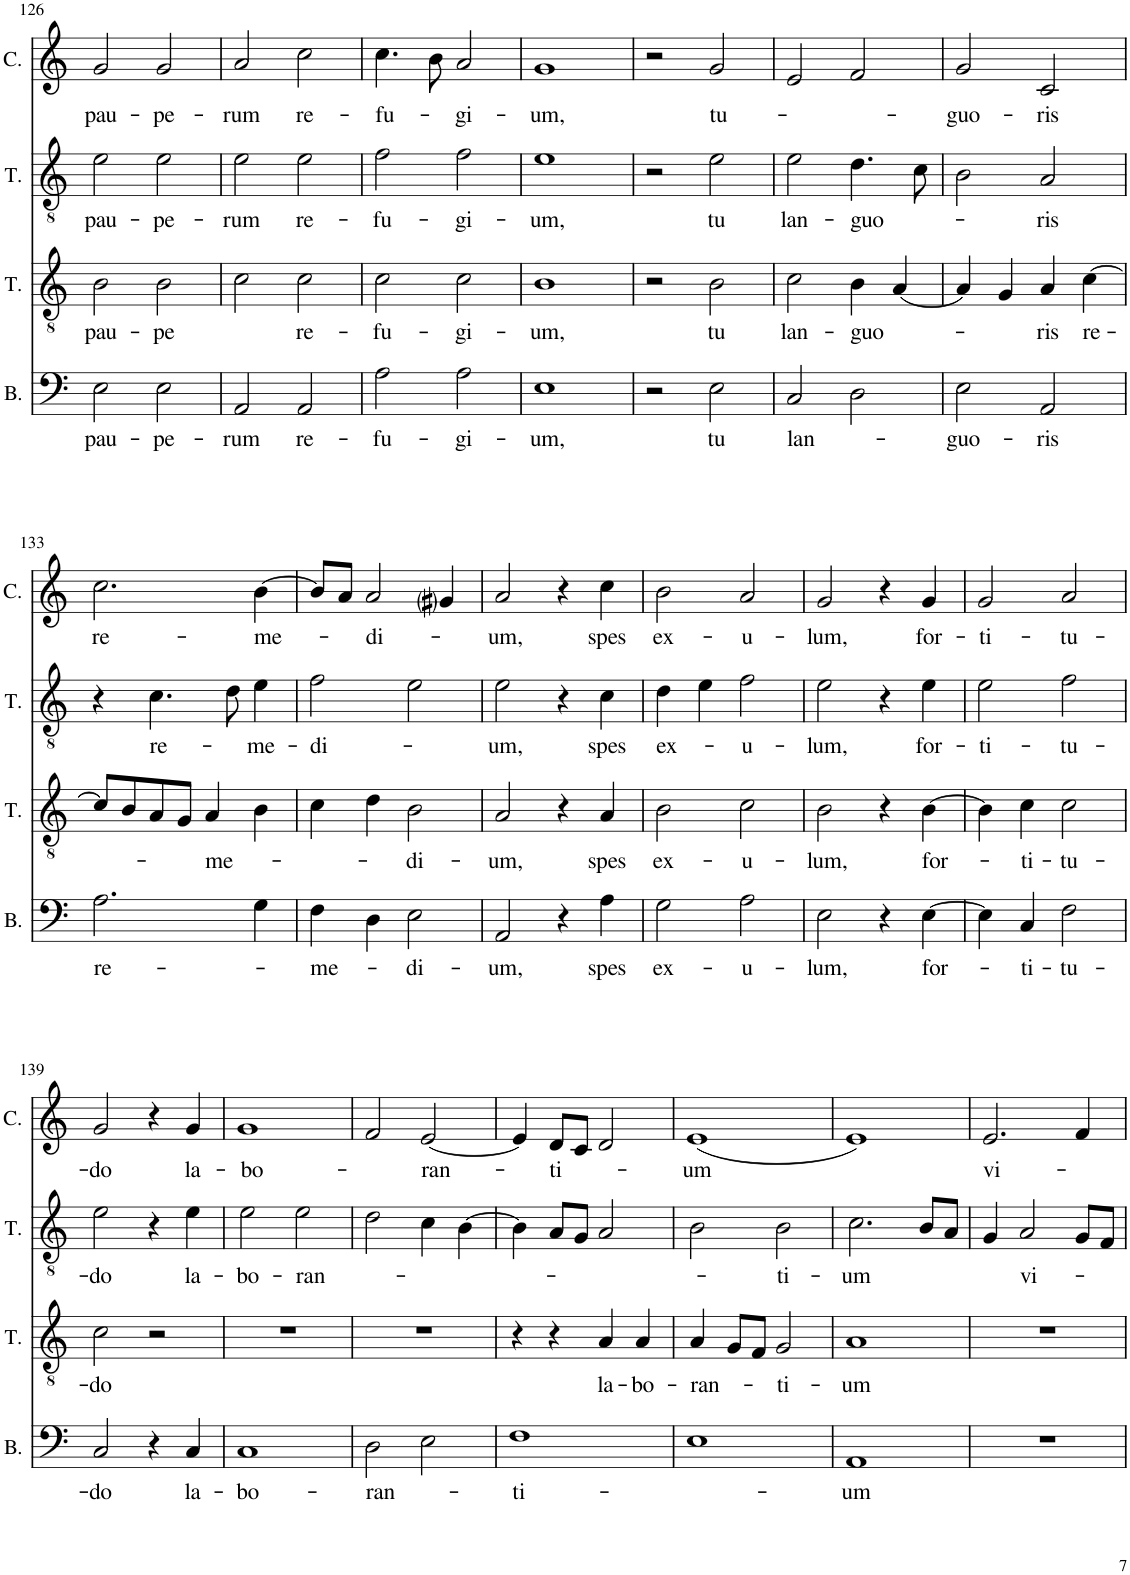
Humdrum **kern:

**kern	**text	**kern	**text	**kern	**text	**kern	**text
*part4	*part4	*part3	*part3	*part2	*part2	*part1	*part1
*staff4	*staff4	*staff3	*staff3	*staff2	*staff2	*staff1	*staff1
*I"Bass	*	*I"Tenor	*	*I"Tenor	*	*I"Cantus	*
*I'B.	*	*I'T.	*	*I'T.	*	*I'C.	*
!!LO:PB:g=z
*clefF4	*	*clefGv2	*	*clefGv2	*	*clefG2	*
*k[]	*	*k[]	*	*k[]	*	*k[]	*
*M2/2	*	*M2/2	*	*M2/2	*	*M2/2	*
*met(c|)	*	*met(c|)	*	*met(c|)	*	*met(c|)	*
=126	=126	=126	=126	=126	=126	=126	=126
!	!LO:LY:b	!	!LO:LY:b	!	!LO:LY:b	!	!LO:LY:b
2E\	pau-	2B\	pau-	2e\	pau-	2g/	pau-
!	!LO:LY:b	!	!LO:LY:b	!	!LO:LY:b	!	!LO:LY:b
2E\	-pe-	2B\	-pe	2e\	-pe-	2g/	-pe-
=127	=127	=127	=127	=127	=127	=127	=127
!	!LO:LY:b	!	!	!	!LO:LY:b	!	!LO:LY:b
2AA/	-rum	2c\	.	2e\	-rum	2a/	-rum
!	!LO:LY:b	!	!LO:LY:b	!	!LO:LY:b	!	!LO:LY:b
2AA/	re-	2c\	re-	2e\	re-	2cc\	re-
=128	=128	=128	=128	=128	=128	=128	=128
!	!LO:LY:b	!	!LO:LY:b	!	!LO:LY:b	!	!LO:LY:b
2A\	-fu-	2c\	-fu-	2f\	-fu-	4.cc\	-fu-
.	.	.	.	.	.	8b\	.
!	!LO:LY:b	!	!LO:LY:b	!	!LO:LY:b	!	!LO:LY:b
2A\	-gi-	2c\	-gi-	2f\	-gi-	2a/	-gi-
=129	=129	=129	=129	=129	=129	=129	=129
!	!LO:LY:b	!	!LO:LY:b	!	!LO:LY:b	!	!LO:LY:b
1E	-um,	1B	-um,	1e	-um,	1g	-um,
=130	=130	=130	=130	=130	=130	=130	=130
2r	.	2r	.	2r	.	2r	.
!	!LO:LY:b	!	!LO:LY:b	!	!LO:LY:b	!	!LO:LY:b
2E\	tu	2B\	tu	2e\	tu	2g/	tu-
=131	=131	=131	=131	=131	=131	=131	=131
!	!LO:LY:b	!	!LO:LY:b	!	!LO:LY:b	!	!
2C/	lan-	2c\	lan-	2e\	lan-	2e/	.
!	!	!	!LO:LY:b	!	!LO:LY:b	!	!
2D\	.	4B\	-guo-	4.d\	-guo-	2f/	.
.	.	[4A/	.	.	.	.	.
.	.	.	.	8c\	.	.	.
=132	=132	=132	=132	=132	=132	=132	=132
!	!LO:LY:b	!	!	!	!	!	!LO:LY:b
2E\	-guo-	4A/]	.	2B\	.	2g/	-guo-
.	.	4G/	.	.	.	.	.
!	!LO:LY:b	!	!LO:LY:b	!	!LO:LY:b	!	!LO:LY:b
2AA/	-ris	4A/	-ris	2A/	-ris	2c/	-ris
!	!	!	!LO:LY:b	!	!	!	!
.	.	[4c\	re-	.	.	.	.
!!LO:LB:g=z
=133	=133	=133	=133	=133	=133	=133	=133
!	!LO:LY:b	!	!	!	!	!	!LO:LY:b
2.A\	re-	8c/L]	.	4r	.	2.cc\	re-
.	.	8B/	.	.	.	.	.
!	!	!	!	!	!LO:LY:b	!	!
.	.	8A/	.	4.c\	re-	.	.
.	.	8G/J	.	.	.	.	.
!	!	!	!LO:LY:b	!	!	!	!
.	.	4A/	-me-	.	.	.	.
.	.	.	.	8d\	.	.	.
!	!	!	!	!	!LO:LY:b	!	!LO:LY:b
4G\	.	4B\	.	4e\	-me-	[4b\	-me-
=134	=134	=134	=134	=134	=134	=134	=134
!	!LO:LY:b	!	!	!	!LO:LY:b	!	!
4F\	-me-	4c\	.	2f\	-di-	8b/L]	.
.	.	.	.	.	.	8a/J	.
!	!	!	!	!	!	!	!LO:LY:b
4D\	.	4d\	.	.	.	2a/	-di-
!	!LO:LY:b	!	!LO:LY:b	!	!	!	!
2E\	-di-	2B\	-di-	2e\	.	.	.
.	.	.	.	.	.	4g#i/	.
=135	=135	=135	=135	=135	=135	=135	=135
!	!LO:LY:b	!	!LO:LY:b	!	!LO:LY:b	!	!LO:LY:b
2AA/	-um,	2A/	-um,	2e\	-um,	2a/	-um,
4r	.	4r	.	4r	.	4r	.
!	!LO:LY:b	!	!LO:LY:b	!	!LO:LY:b	!	!LO:LY:b
4A\	spes	4A/	spes	4c\	spes	4cc\	spes
=136	=136	=136	=136	=136	=136	=136	=136
!	!LO:LY:b	!	!LO:LY:b	!	!LO:LY:b	!	!LO:LY:b
2G\	ex-	2B\	ex-	4d\	ex-	2b\	ex-
.	.	.	.	4e\	.	.	.
!	!LO:LY:b	!	!LO:LY:b	!	!LO:LY:b	!	!LO:LY:b
2A\	-u-	2c\	-u-	2f\	-u-	2a/	-u-
=137	=137	=137	=137	=137	=137	=137	=137
!	!LO:LY:b	!	!LO:LY:b	!	!LO:LY:b	!	!LO:LY:b
2E\	-lum,	2B\	-lum,	2e\	-lum,	2g/	-lum,
4r	.	4r	.	4r	.	4r	.
!	!LO:LY:b	!	!LO:LY:b	!	!LO:LY:b	!	!LO:LY:b
[4E\	for-	[4B\	for-	4e\	for-	4g/	for-
=138	=138	=138	=138	=138	=138	=138	=138
!	!	!	!	!	!LO:LY:b	!	!LO:LY:b
4E\]	.	4B\]	.	2e\	-ti-	2g/	-ti-
!	!LO:LY:b	!	!LO:LY:b	!	!	!	!
4C/	-ti-	4c\	-ti-	.	.	.	.
!	!LO:LY:b	!	!LO:LY:b	!	!LO:LY:b	!	!LO:LY:b
2F\	-tu-	2c\	-tu-	2f\	-tu-	2a/	-tu-
!!LO:LB:g=z
=139	=139	=139	=139	=139	=139	=139	=139
!	!LO:LY:b	!	!LO:LY:b	!	!LO:LY:b	!	!LO:LY:b
2C/	-do	2c\	-do	2e\	-do	2g/	-do
4r	.	2r	.	4r	.	4r	.
!	!LO:LY:b	!	!	!	!LO:LY:b	!	!LO:LY:b
4C/	la-	.	.	4e\	la-	4g/	la-
=140	=140	=140	=140	=140	=140	=140	=140
!	!LO:LY:b	!	!	!	!LO:LY:b	!	!LO:LY:b
1C	-bo-	1r	.	2e\	-bo-	1g	-bo-
!	!	!	!	!	!LO:LY:b	!	!
.	.	.	.	2e\	-ran-	.	.
=141	=141	=141	=141	=141	=141	=141	=141
!	!LO:LY:b	!	!	!	!	!	!
2D\	-ran-	1r	.	2d\	.	2f/	.
!	!	!	!	!	!	!	!LO:LY:b
2E\	.	.	.	4c\	.	[2e/	-ran-
.	.	.	.	[4B\	.	.	.
=142	=142	=142	=142	=142	=142	=142	=142
!	!LO:LY:b	!	!	!	!	!	!
1F	-ti-	4r	.	4B\]	.	4e/]	.
!	!	!	!	!	!	!	!LO:LY:b
.	.	4r	.	8A/L	.	8d/L	-ti-
.	.	.	.	8G/J	.	8c/J	.
!	!	!	!LO:LY:b	!	!	!	!
.	.	4A/	la-	2A/	.	2d/	.
!	!	!	!LO:LY:b	!	!	!	!
.	.	4A/	-bo-	.	.	.	.
=143	=143	=143	=143	=143	=143	=143	=143
!	!	!	!LO:LY:b	!	!	!	!LO:LY:b
1E	.	4A/	-ran-	2B\	.	(1e	-um
.	.	8G/L	.	.	.	.	.
.	.	8F/J	.	.	.	.	.
!	!	!	!LO:LY:b	!	!LO:LY:b	!	!
.	.	2G/	-ti-	2B\	-ti-	.	.
=144	=144	=144	=144	=144	=144	=144	=144
!	!LO:LY:b	!	!LO:LY:b	!	!LO:LY:b	!	!
1AA	-um	1A	-um	2.c\	-um	1e)	.
.	.	.	.	8B/L	.	.	.
.	.	.	.	8A/J	.	.	.
=145	=145	=145	=145	=145	=145	=145	=145
!	!	!	!	!	!	!	!LO:LY:b
1r	.	1r	.	4G/	.	2.e/	vi-
!	!	!	!	!	!LO:LY:b	!	!
.	.	.	.	2A/	vi-	.	.
.	.	.	.	8G/L	.	4f/	.
.	.	.	.	8F/J	.	.	.
=	=	=	=	=	=	=	=
*-	*-	*-	*-	*-	*-	*-	*-
